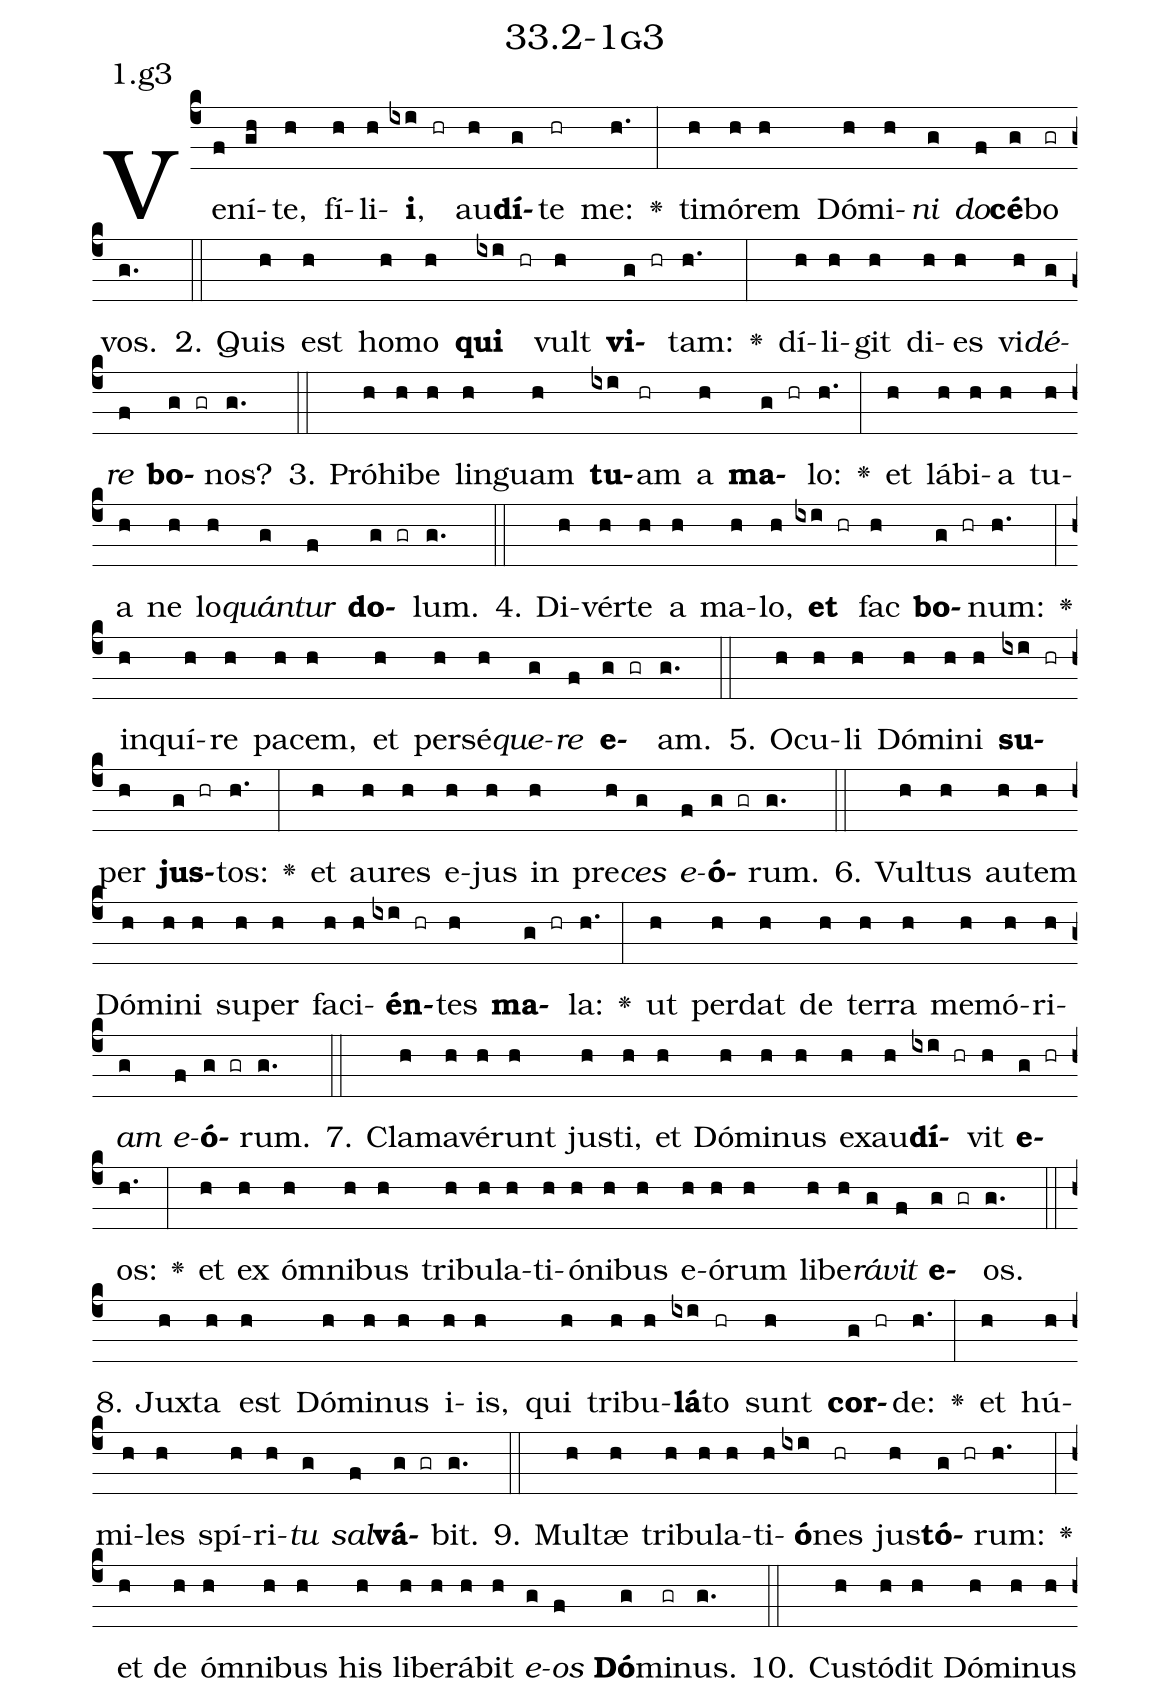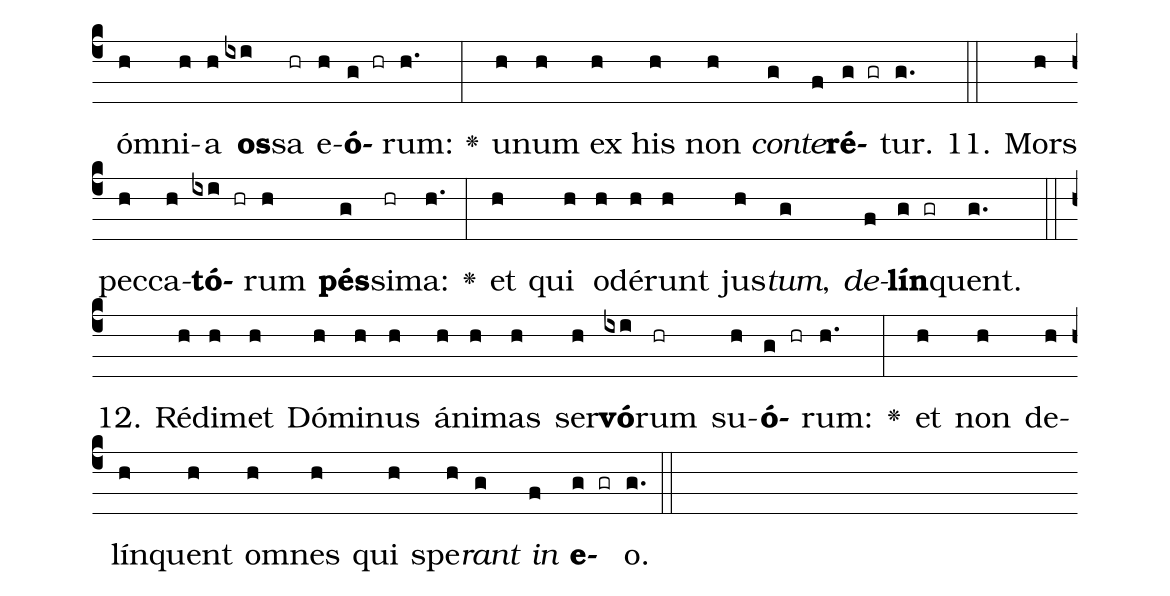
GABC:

name: 33.2-1g3;
annotation: 1.g3;
%%
(c4)Ve(f)ní(gh)te,(h) fí(h)li(h)<b>i</b>,(ixi hr) au(h)<b>dí</b>(g)te(hr) me:(h.) <v>\greheightstar</v>(:) ti(h)mó(h)rem(h) Dó(h)mi(h)<i>ni</i>(g) <i>do</i>(f)<b>cé</b>(g)bo(gr) vos.(g.) (::)
2. Quis(h) est(h) ho(h)mo(h) <b>qui</b>(ixi hr) vult(h) <b>vi</b>(g hr)tam:(h.) <v>\greheightstar</v>(:) dí(h)li(h)git(h) di(h)es(h) vi(h)<i>dé</i>(g)<i>re</i>(f) <b>bo</b>(g gr)nos?(g.) (::)
3. Pró(h)hi(h)be(h) lin(h)guam(h) <b>tu</b>(ixi)am(hr) a(h) <b>ma</b>(g hr)lo:(h.) <v>\greheightstar</v>(:) et(h) lá(h)bi(h)a(h) tu(h)a(h) ne(h) lo(h)<i>quán</i>(g)<i>tur</i>(f) <b>do</b>(g gr)lum.(g.) (::)
4. Di(h)vér(h)te(h) a(h) ma(h)lo,(h) <b>et</b>(ixi hr) fac(h) <b>bo</b>(g hr)num:(h.) <v>\greheightstar</v>(:) in(h)quí(h)re(h) pa(h)cem,(h) et(h) per(h)sé(h)<i>que</i>(g)<i>re</i>(f) <b>e</b>(g gr)am.(g.) (::)
5. O(h)cu(h)li(h) Dó(h)mi(h)ni(h) <b>su</b>(ixi hr)per(h) <b>jus</b>(g hr)tos:(h.) <v>\greheightstar</v>(:) et(h) au(h)res(h) e(h)jus(h) in(h) pre(h)<i>ces</i>(g) <i>e</i>(f)<b>ó</b>(g gr)rum.(g.) (::)
6. Vul(h)tus(h) au(h)tem(h) Dó(h)mi(h)ni(h) su(h)per(h) fa(h)ci(h)<b>én</b>(ixi hr)tes(h) <b>ma</b>(g hr)la:(h.) <v>\greheightstar</v>(:) ut(h) per(h)dat(h) de(h) ter(h)ra(h) me(h)mó(h)ri(h)<i>am</i>(g) <i>e</i>(f)<b>ó</b>(g gr)rum.(g.) (::)
7. Cla(h)ma(h)vé(h)runt(h) jus(h)ti,(h) et(h) Dó(h)mi(h)nus(h) ex(h)au(h)<b>dí</b>(ixi hr)vit(h) <b>e</b>(g hr)os:(h.) <v>\greheightstar</v>(:) et(h) ex(h) óm(h)ni(h)bus(h) tri(h)bu(h)la(h)ti(h)ó(h)ni(h)bus(h) e(h)ó(h)rum(h) li(h)be(h)<i>rá</i>(g)<i>vit</i>(f) <b>e</b>(g gr)os.(g.) (::)
8. Jux(h)ta(h) est(h) Dó(h)mi(h)nus(h) i(h)is,(h) qui(h) tri(h)bu(h)<b>lá</b>(ixi)to(hr) sunt(h) <b>cor</b>(g hr)de:(h.) <v>\greheightstar</v>(:) et(h) hú(h)mi(h)les(h) spí(h)ri(h)<i>tu</i>(g) <i>sal</i>(f)<b>vá</b>(g gr)bit.(g.) (::)
9. Mul(h)tæ(h) tri(h)bu(h)la(h)ti(h)<b>ó</b>(ixi)nes(hr) jus(h)<b>tó</b>(g hr)rum:(h.) <v>\greheightstar</v>(:) et(h) de(h) óm(h)ni(h)bus(h) his(h) li(h)be(h)rá(h)bit(h) <i>e</i>(g)<i>os</i>(f) <b>Dó</b>(g)mi(gr)nus.(g.) (::)
10. Cus(h)tó(h)dit(h) Dó(h)mi(h)nus(h) óm(h)ni(h)a(h) <b>os</b>(ixi)sa(hr) e(h)<b>ó</b>(g hr)rum:(h.) <v>\greheightstar</v>(:) u(h)num(h) ex(h) his(h) non(h) <i>con</i>(g)<i>te</i>(f)<b>ré</b>(g gr)tur.(g.) (::)
11. Mors(h) pec(h)ca(h)<b>tó</b>(ixi hr)rum(h) <b>pés</b>(g)si(hr)ma:(h.) <v>\greheightstar</v>(:) et(h) qui(h) o(h)dé(h)runt(h) jus(h)<i>tum</i>,(g) <i>de</i>(f)<b>lín</b>(g gr)quent.(g.) (::)
12. Réd(h)i(h)met(h) Dó(h)mi(h)nus(h) á(h)ni(h)mas(h) ser(h)<b>vó</b>(ixi)rum(hr) su(h)<b>ó</b>(g hr)rum:(h.) <v>\greheightstar</v>(:) et(h) non(h) de(h)lín(h)quent(h) om(h)nes(h) qui(h) spe(h)<i>rant</i>(g) <i>in</i>(f) <b>e</b>(g gr)o.(g.) (::)
